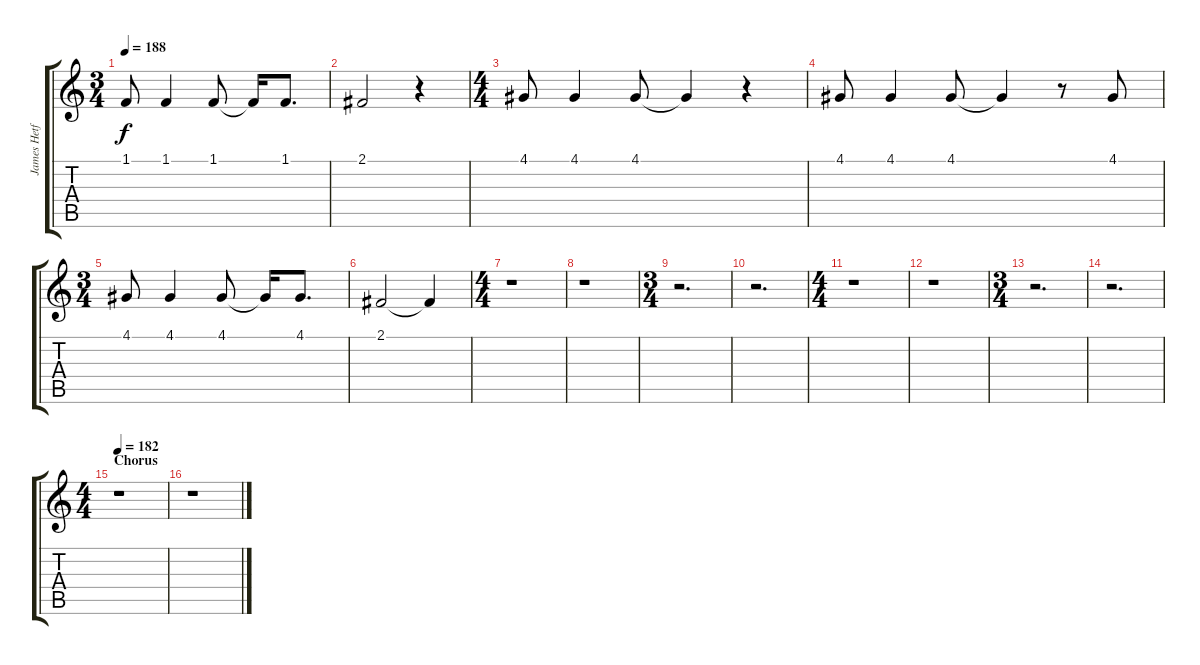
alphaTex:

\track ("James Hetfield (Vocals)" "James Hetf") {instrument baritonesax}
\staff {score tabs}
\tuning (E4 B3 G3 D3 A2 E2) {hide}
\ts (3 4)
\tempo 188
\clef g2
\ks c
1.1.8{dy f} 1.1.4 1.1.8 1.1{t}.16 1.1.8{d} |
2.1.2 r.4 |
\ts (4 4)
4.1.8 4.1.4 4.1.8 4.1{t}.4 r.4 |
4.1.8 4.1.4 4.1.8 4.1{t}.4 r.8 4.1.8 |
\ts (3 4)
4.1.8 4.1.4 4.1.8 4.1{t}.16 4.1.8{d} |
2.1.2 2.1{t}.4 |
\ts (4 4)
r.1 |
r.1 |
\ts (3 4)
r.2{d} |
r.2{d} |
\ts (4 4)
r.1 |
r.1 |
\ts (3 4)
r.2{d} |
r.2{d} |
\ts (4 4)
\section ("" "Chorus")
\tempo 182
r.1 |
r.1
